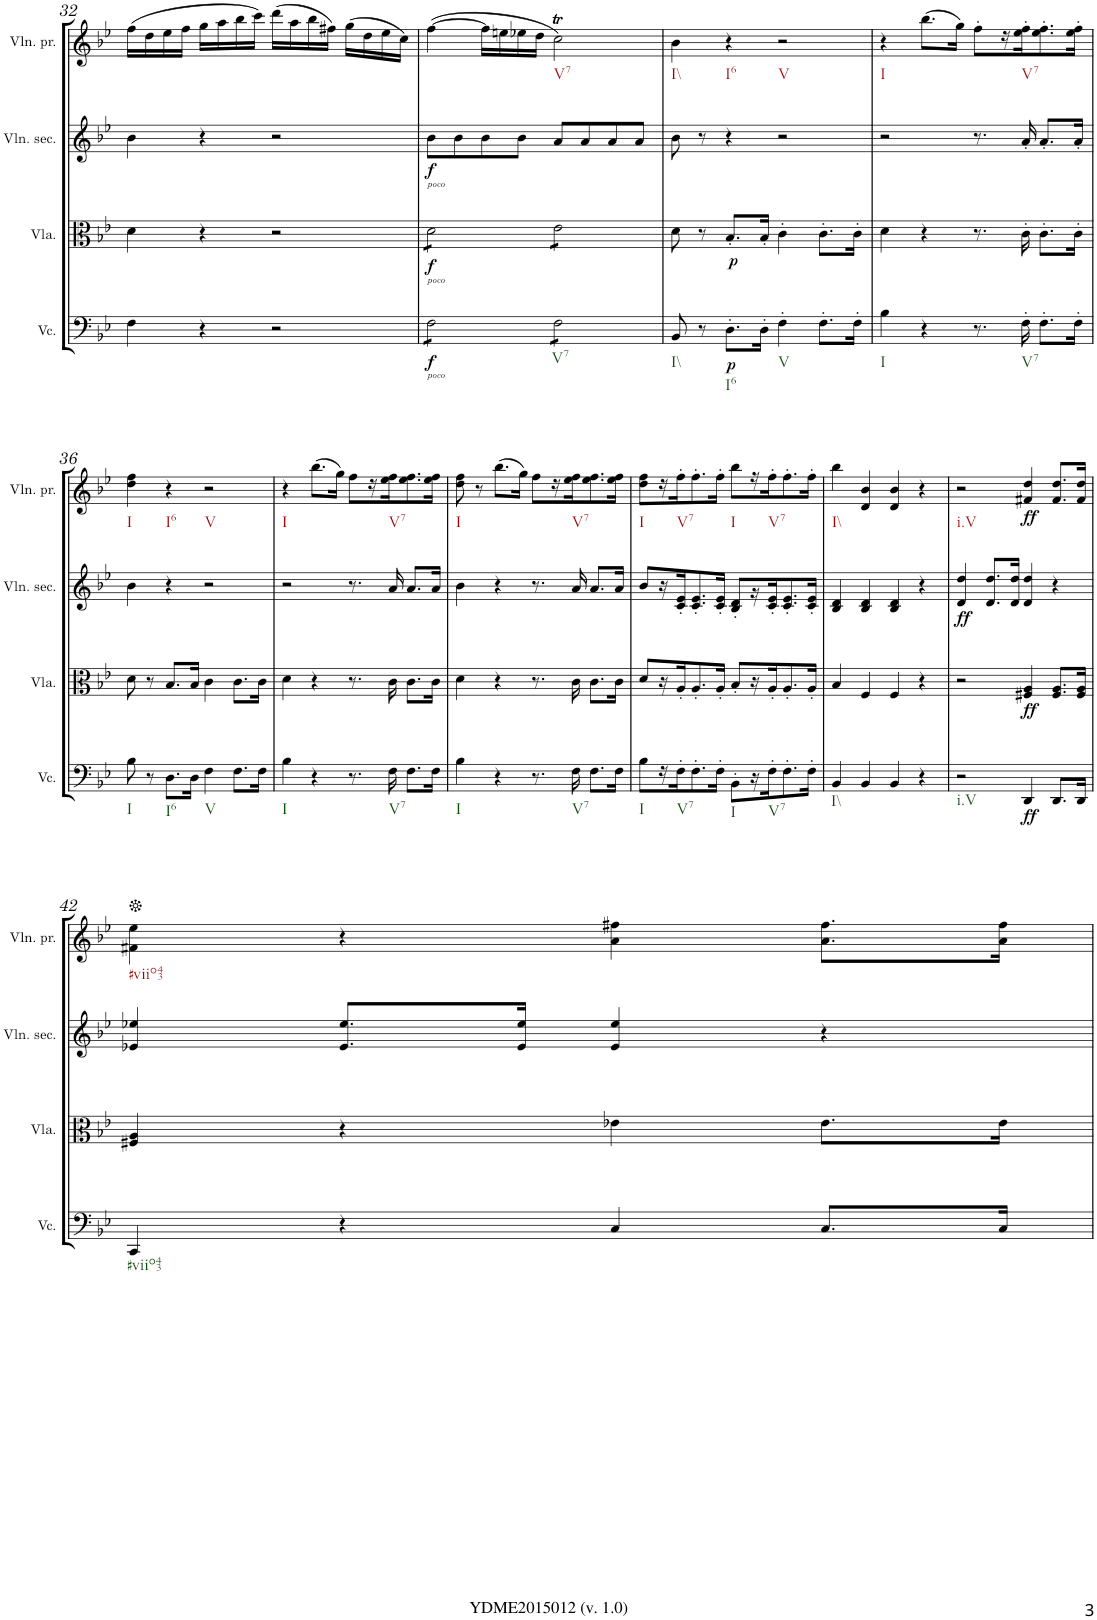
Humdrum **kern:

**kern	**dynam	**kern	**dynam	**kern	**dynam	**kern	**dynam
*part4	*part4	*part3	*part3	*part2	*part2	*part1	*part1
*staff4	*staff4	*staff3	*staff3	*staff2	*staff2	*staff1	*staff1
*I"Violoncelle	*	*I"Viola	*	*I"Violino secondo	*	*I"Violino primo	*
*I'Vc.	*	*I'Vla.	*	*I'Vln. sec.	*	*I'Vln. pr.	*
!!LO:PB:g=z
*clefF4	*	*clefC3	*	*clefG2	*	*clefG2	*
*k[b-e-]	*	*k[b-e-]	*	*k[b-e-]	*	*k[b-e-]	*
*B-:	*	*B-:	*	*B-:	*	*B-:	*
*M2/2	*	*M2/2	*	*M2/2	*	*M2/2	*
*met(c|)	*	*met(c|)	*	*met(c|)	*	*met(c|)	*
=32	=32	=32	=32	=32	=32	=32	=32
4F\	.	4d\	.	4b-\	.	(>16ff\LL	.
.	.	.	.	.	.	16dd\	.
.	.	.	.	.	.	16ee-\	.
.	.	.	.	.	.	16ff\JJ	.
4r	.	4r	.	4r	.	16gg\LL	.
.	.	.	.	.	.	16aa\	.
.	.	.	.	.	.	16bb-\	.
.	.	.	.	.	.	16ccc\JJ)	.
2r	.	2r	.	2r	.	(>16ddd\LL	.
.	.	.	.	.	.	16aa\	.
.	.	.	.	.	.	16bb-\	.
.	.	.	.	.	.	16ff#X\JJ)	.
.	.	.	.	.	.	(>16gg\LL	.
.	.	.	.	.	.	16dd\	.
.	.	.	.	.	.	16ee-\	.
.	.	.	.	.	.	16cc\JJ)	.
=33	=33	=33	=33	=33	=33	=33	=33
!	!	!	!	!LO:TX:b:i:t=poco	!	!	!
!	!	!LO:TX:b:i:t=poco	!	!	!	!	!
!LO:TX:b:i:t=poco	!	!	!	!	!	!	!
!	!LO:DY:b	!	!LO:DY:b	!	!LO:DY:b	!	!
*tremolo	*	*	*	*	*	*	*
*	*	*tremolo	*	*	*	*	*
8F\L	f	8d\L	f	8b-\L	f	(>[4ff\	.
8F\	.	8d\	.	8b-\	.	.	.
8F\	.	8d\	.	8b-\	.	16ff\LL]	.
.	.	.	.	.	.	16een\	.
8F\J	.	8d\J	.	8b-\J	.	16ee-X\	.
.	.	.	.	.	.	16dd\JJ	.
!	!	!	!	!	!	!LO:TX:b:t=V7	!
!LO:TX:b:t=V7	!	!	!	!	!	!	!
8F\L	.	8e-\L	.	8a/L	.	2ccT\)	.
8F\	.	8e-\	.	8a/	.	.	.
8F\	.	8e-\	.	8a/	.	.	.
8F\J	.	8e-\J	.	8a/J	.	.	.
*	*	*Xtremolo	*	*	*	*	*
*Xtremolo	*	*	*	*	*	*	*
=34	=34	=34	=34	=34	=34	=34	=34
!	!	!	!	!	!	!LO:TX:b:t=I\\	!
!LO:TX:b:t=I\\	!	!	!	!	!	!	!
8BB-/	.	8d\	.	8b-\	.	4b-\	.
8r	.	8r	.	8r	.	.	.
!	!	!	!	!	!	!LO:TX:b:t=I6	!
!LO:TX:b:t=I6	!	!	!	!	!	!	!
!	!LO:DY:b	!	!LO:DY:b	!	!	!	!
8.D'\L	p	8.B-'/L	p	4r	.	4r	.
16D'\Jk	.	16B-'/Jk	.	.	.	.	.
!	!	!	!	!	!	!LO:TX:b:t=V	!
!LO:TX:b:t=V	!	!	!	!	!	!	!
4F'\	.	4c'\	.	2r	.	2r	.
8.F'\L	.	8.c'\L	.	.	.	.	.
16F'\Jk	.	16c'\Jk	.	.	.	.	.
=35	=35	=35	=35	=35	=35	=35	=35
!	!	!	!	!	!	!LO:TX:b:t=I	!
!LO:TX:b:t=I	!	!	!	!	!	!	!
4B-\	.	4d\	.	2r	.	4r	.
4r	.	4r	.	.	.	(>8.bb-\L	.
.	.	.	.	.	.	16gg\Jk)	.
8.r	.	8.r	.	8.r	.	8ff'\L	.
.	.	.	.	.	.	16r	.
!	!	!	!	!	!	!LO:TX:b:t=V7	!
!LO:TX:b:t=V7	!	!	!	!	!	!	!
16F'\	.	16c'\	.	16a'/	.	16ee-\' 16ff\'J	.
8.F'\L	.	8.c'\L	.	8.a'/L	.	8.ee-\' 8.ff\'	.
16F'\Jk	.	16c'\Jk	.	16a'/Jk	.	16ee-\' 16ff\'Jk	.
!!LO:LB:g=z
=36	=36	=36	=36	=36	=36	=36	=36
!	!	!	!	!	!	!LO:TX:b:t=I	!
!LO:TX:b:t=I	!	!	!	!	!	!	!
8B-\	.	8d\	.	4b-\	.	4dd\ 4ff\	.
8r	.	8r	.	.	.	.	.
!	!	!	!	!	!	!LO:TX:b:t=I6	!
!LO:TX:b:t=I6	!	!	!	!	!	!	!
8.D\L	.	8.B-/L	.	4r	.	4r	.
16D\Jk	.	16B-/Jk	.	.	.	.	.
!	!	!	!	!	!	!LO:TX:b:t=V	!
!LO:TX:b:t=V	!	!	!	!	!	!	!
4F\	.	4c\	.	2r	.	2r	.
8.F\L	.	8.c\L	.	.	.	.	.
16F\Jk	.	16c\Jk	.	.	.	.	.
=37	=37	=37	=37	=37	=37	=37	=37
!	!	!	!	!	!	!LO:TX:b:t=I	!
!LO:TX:b:t=I	!	!	!	!	!	!	!
4B-\	.	4d\	.	2r	.	4r	.
4r	.	4r	.	.	.	(>8.bb-\L	.
.	.	.	.	.	.	16gg\Jk)	.
8.r	.	8.r	.	8.r	.	8ff\L	.
.	.	.	.	.	.	16r	.
!	!	!	!	!	!	!LO:TX:b:t=V7	!
!LO:TX:b:t=V7	!	!	!	!	!	!	!
16F\	.	16c\	.	16a/	.	16ee-\ 16ff\J	.
8.F\L	.	8.c\L	.	8.a/L	.	8.ee-\ 8.ff\	.
16F\Jk	.	16c\Jk	.	16a/Jk	.	16ee-\ 16ff\Jk	.
=38	=38	=38	=38	=38	=38	=38	=38
!	!	!	!	!	!	!LO:TX:b:t=I	!
!LO:TX:b:t=I	!	!	!	!	!	!	!
4B-\	.	4d\	.	4b-\	.	8dd\ 8ff\	.
.	.	.	.	.	.	8r	.
4r	.	4r	.	4r	.	(>8.bb-\L	.
.	.	.	.	.	.	16gg\Jk)	.
8.r	.	8.r	.	8.r	.	8ff\L	.
.	.	.	.	.	.	16r	.
!	!	!	!	!	!	!LO:TX:b:t=V7	!
!LO:TX:b:t=V7	!	!	!	!	!	!	!
16F\	.	16c\	.	16a/	.	16ee-\ 16ff\J	.
8.F\L	.	8.c\L	.	8.a/L	.	8.ee-\ 8.ff\	.
16F\Jk	.	16c\Jk	.	16a/Jk	.	16ee-\ 16ff\Jk	.
=39	=39	=39	=39	=39	=39	=39	=39
!	!	!	!	!	!	!LO:TX:b:t=I	!
!LO:TX:b:t=I	!	!	!	!	!	!	!
8B-\L	.	8d/L	.	8b-/L	.	8dd\ 8ff\L	.
16r	.	16r	.	16r	.	16r	.
!	!	!	!	!	!	!LO:TX:b:t=V7	!
!LO:TX:b:t=V7	!	!	!	!	!	!	!
16F'\J	.	16A'/J	.	16c/' 16e-/'J	.	16ff'\J	.
8.F'\	.	8.A'/	.	8.c/' 8.e-/'	.	8.ff'\	.
16F'\Jk	.	16A'/Jk	.	16c/' 16e-/'Jk	.	16ff'\Jk	.
!	!	!	!	!	!	!LO:TX:b:t=I	!
!LO:TX:b:t=I	!	!	!	!	!	!	!
8BB-'\L	.	8B-'/L	.	8B-/' 8d/'L	.	8bb-\L	.
16r	.	16r	.	16r	.	16r	.
!	!	!	!	!	!	!LO:TX:b:t=V7	!
!LO:TX:b:t=V7	!	!	!	!	!	!	!
16F'\J	.	16A'/J	.	16c/' 16e-/'J	.	16ff'\J	.
8.F'\	.	8.A'/	.	8.c/' 8.e-/'	.	8.ff'\	.
16F'\Jk	.	16A'/Jk	.	16c/' 16e-/'Jk	.	16ff'\Jk	.
=40	=40	=40	=40	=40	=40	=40	=40
!	!	!	!	!	!	!LO:TX:b:t=I\\	!
!LO:TX:b:t=I\\	!	!	!	!	!	!	!
4BB-/	.	4B-/	.	4B-/ 4d/	.	4bb-\	.
4BB-/	.	4F/	.	4B-/ 4d/	.	4d/ 4b-/	.
4BB-/	.	4F/	.	4B-/ 4d/	.	4d/ 4b-/	.
4r	.	4r	.	4r	.	4r	.
=41	=41	=41	=41	=41	=41	=41	=41
!	!	!	!	!	!	!LO:TX:b:t=i.V	!
!LO:TX:b:t=i.V	!	!	!	!	!	!	!
!	!	!	!	!	!LO:DY:b	!	!
2r	.	2r	.	4d/ 4dd/	ff	2r	.
.	.	.	.	8.d/ 8.dd/L	.	.	.
.	.	.	.	16d/ 16dd/Jk	.	.	.
!	!LO:DY:b	!	!LO:DY:b	!	!	!	!LO:DY:b
4DD/	ff	4F#X/ 4A/	ff	4d/ 4dd/	.	4f#X/ 4dd/	ff
8.DD/L	.	8.F#/ 8.A/L	.	4r	.	8.f#/ 8.dd/L	.
16DD/Jk	.	16F#/ 16A/Jk	.	.	.	16f#/ 16dd/Jk	.
!!LO:LB:g=z
=42	=42	=42	=42	=42	=42	=42	=42
!	!	!	!	!	!	!LO:TX:b:t=#viio43	!
!LO:TX:b:t=#viio43	!	!	!	!	!	!	!
4CC/	.	4F#X/ 4A/	.	4e-X/ 4ee-X/	.	4f#X\ 4ee-\	.
4r	.	4r	.	8.e-/ 8.ee-/L	.	4r	.
.	.	.	.	16e-/ 16ee-/Jk	.	.	.
4C/	.	4e-X\	.	4e-/ 4ee-/	.	4a\ 4ff#X\	.
8.C/L	.	8.e-\L	.	4r	.	8.a\ 8.ff#\L	.
16C/Jk	.	16e-\Jk	.	.	.	16a\ 16ff#\Jk	.
=	=	=	=	=	=	=	=
*-	*-	*-	*-	*-	*-	*-	*-
